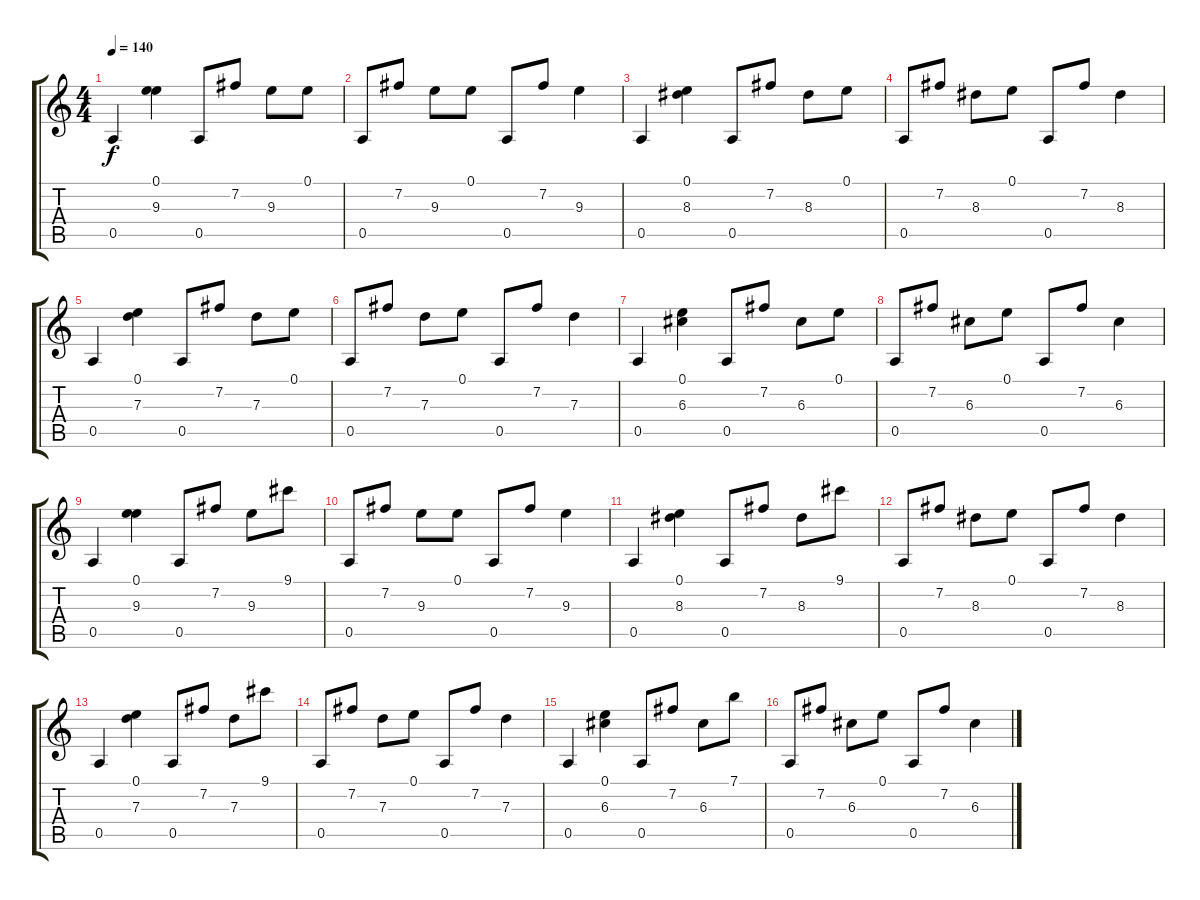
\track "" {instrument acousticguitarnylon}
\staff {score tabs}
\tuning (E4 B3 G3 D3 A2 E2) {hide}
\ts (4 4)
\tempo 140
\tempo 154
\tempo 140
\clef g2
\ks c
0.5.4{dy f instrument acousticguitarnylon} (0.1 9.3).4 0.5.8 7.2.8 9.3.8 0.1.8 |
0.5.8 7.2.8 9.3.8 0.1.8 0.5.8 7.2.8 9.3.4 |
0.5.4 (0.1 8.3).4 0.5.8 7.2.8 8.3.8 0.1.8 |
0.5.8 7.2.8 8.3.8 0.1.8 0.5.8 7.2.8 8.3.4 |
0.5.4 (0.1 7.3).4 0.5.8 7.2.8 7.3.8 0.1.8 |
0.5.8 7.2.8 7.3.8 0.1.8 0.5.8 7.2.8 7.3.4 |
0.5.4 (0.1 6.3).4 0.5.8 7.2.8 6.3.8 0.1.8 |
0.5.8 7.2.8 6.3.8 0.1.8 0.5.8 7.2.8 6.3.4 |
0.5.4 (0.1 9.3).4 0.5.8 7.2.8 9.3.8 9.1.8 |
0.5.8 7.2.8 9.3.8 0.1.8 0.5.8 7.2.8 9.3.4 |
0.5.4 (0.1 8.3).4 0.5.8 7.2.8 8.3.8 9.1.8 |
0.5.8 7.2.8 8.3.8 0.1.8 0.5.8 7.2.8 8.3.4 |
0.5.4 (0.1 7.3).4 0.5.8 7.2.8 7.3.8 9.1.8 |
0.5.8 7.2.8 7.3.8 0.1.8 0.5.8 7.2.8 7.3.4 |
0.5.4 (0.1 6.3).4 0.5.8 7.2.8 6.3.8 7.1.8 |
0.5.8 7.2.8 6.3.8 0.1.8 0.5.8 7.2.8 6.3.4
